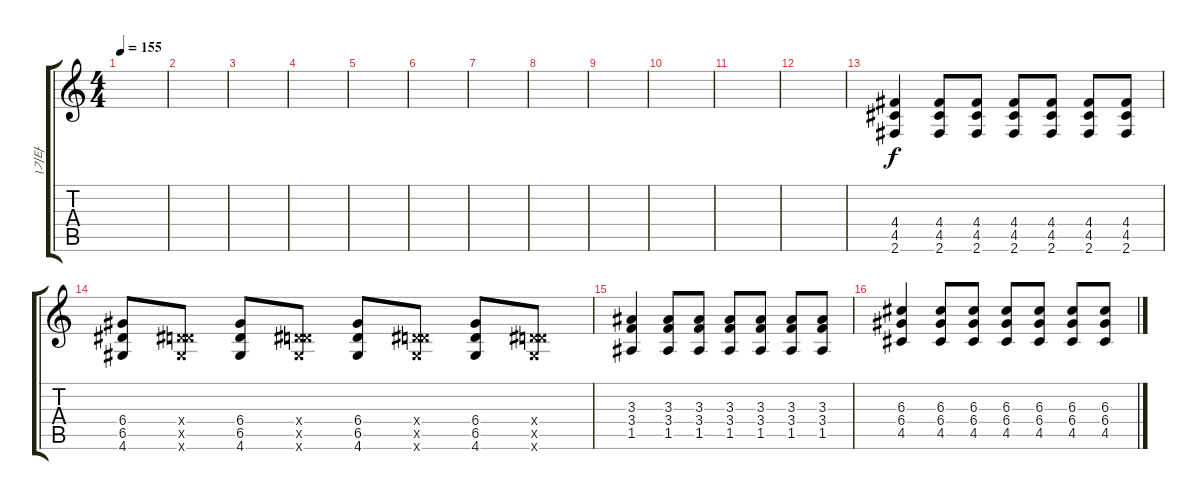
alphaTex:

\track ("l기타" "l기타") {instrument distortionguitar}
\staff {score tabs}
\tuning (E4 B3 G3 D3 A2 E2) {hide}
\ts (4 4)
\tempo 155
\clef g2
\ks c
|
|
|
|
|
|
|
|
|
|
|
|
(4.4 4.5 2.6).4 (4.4 4.5 2.6).8 (4.4 4.5 2.6).8 (4.4 4.5 2.6).8 (4.4 4.5 2.6).8 (4.4 4.5 2.6).8 (4.4 4.5 2.6).8 |
(6.4 6.5 4.6).8 (0.4{x} 6.5{x} 4.6{x}).8 (6.4 6.5 4.6).8 (0.4{x} 6.5{x} 4.6{x}).8 (6.4 6.5 4.6).8 (0.4{x} 6.5{x} 4.6{x}).8 (6.4 6.5 4.6).8 (0.4{x} 6.5{x} 4.6{x}).8 |
(3.3 3.4 1.5).4 (3.3 3.4 1.5).8 (3.3 3.4 1.5).8 (3.3 3.4 1.5).8 (3.3 3.4 1.5).8 (3.3 3.4 1.5).8 (3.3 3.4 1.5).8 |
(6.3 6.4 4.5).4 (6.3 6.4 4.5).8 (6.3 6.4 4.5).8 (6.3 6.4 4.5).8 (6.3 6.4 4.5).8 (6.3 6.4 4.5).8 (6.3 6.4 4.5).8
